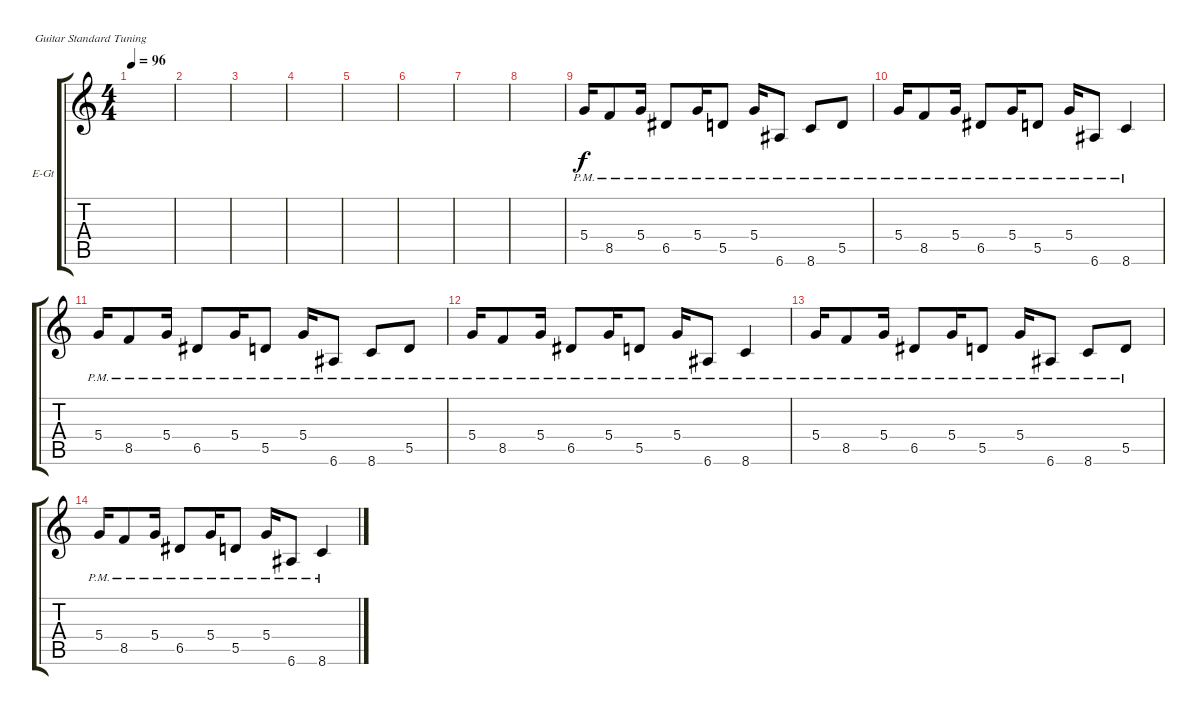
\defaultSystemsLayout 4
\bracketExtendMode groupsimilarinstruments
\firstSystemTrackNameOrientation horizontal
\otherSystemsTrackNameOrientation horizontal
\track ("Clean Guitar #2 " "E-Gt") {instrument electricguitarclean}
\staff {score tabs}
\tuning (E4 B3 G3 D3 A2 E2)
\ts (4 4)
\tempo 96
\clef g2
\ks c
|
|
|
|
|
|
|
|
5.4{pm}.16 8.5{pm}.8 5.4{pm}.16 6.5{pm}.8 5.4{pm}.16 5.5{pm}.8 5.4{pm}.16 6.6{pm}.8 8.6{pm}.8 5.5{pm}.8 |
5.4{pm}.16 8.5{pm}.8 5.4{pm}.16 6.5{pm}.8 5.4{pm}.16 5.5{pm}.8 5.4{pm}.16 6.6{pm}.8 8.6{pm}.4 |
5.4{pm}.16 8.5{pm}.8 5.4{pm}.16 6.5{pm}.8 5.4{pm}.16 5.5{pm}.8 5.4{pm}.16 6.6{pm}.8 8.6{pm}.8 5.5{pm}.8 |
5.4{pm}.16 8.5{pm}.8 5.4{pm}.16 6.5{pm}.8 5.4{pm}.16 5.5{pm}.8 5.4{pm}.16 6.6{pm}.8 8.6{pm}.4 |
5.4{pm}.16 8.5{pm}.8 5.4{pm}.16 6.5{pm}.8 5.4{pm}.16 5.5{pm}.8 5.4{pm}.16 6.6{pm}.8 8.6{pm}.8 5.5{pm}.8 |
5.4{pm}.16 8.5{pm}.8 5.4{pm}.16 6.5{pm}.8 5.4{pm}.16 5.5{pm}.8 5.4{pm}.16 6.6{pm}.8 8.6{pm}.4
